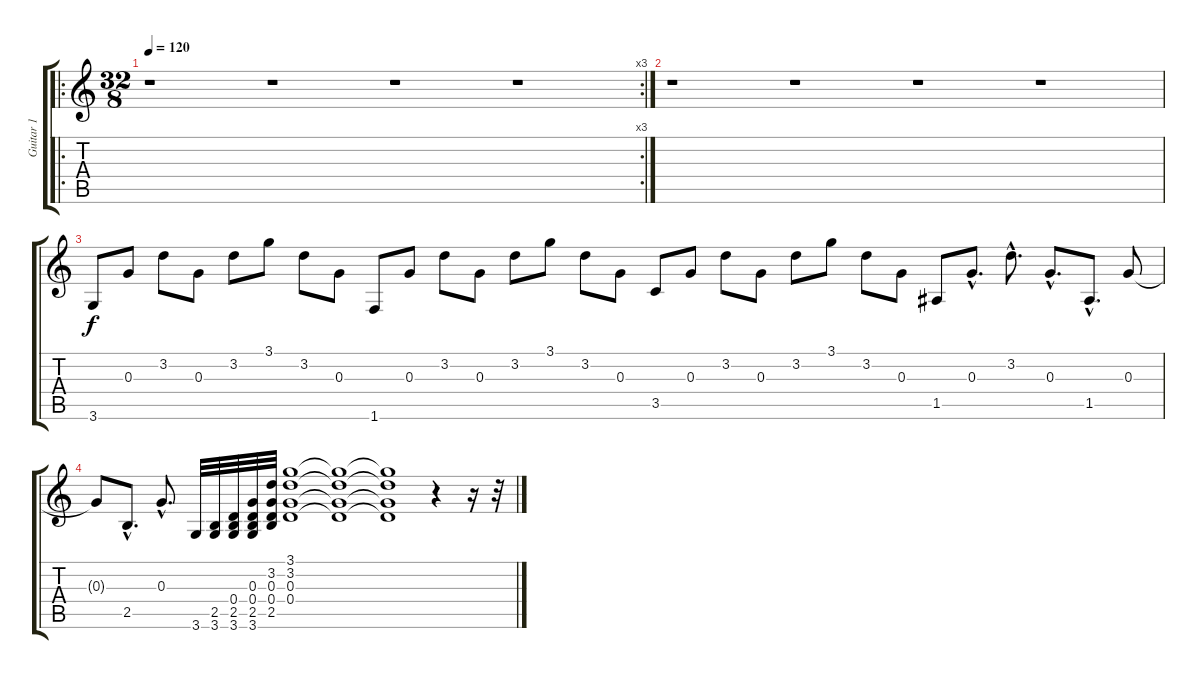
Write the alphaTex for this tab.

\track ("Guitar 1" "Guitar 1") {instrument acousticguitarsteel}
\staff {score tabs}
\tuning (E4 B3 G3 D3 A2 E2) {hide}
\ro
\rc 3
\ts (32 8)
\tempo 120
\clef g2
\ks c
r.1{dy f} r.1 r.1 r.1 |
r.1 r.1 r.1 r.1 |
3.6.8 0.3.8 3.2.8 0.3.8 3.2.8 3.1.8 3.2.8 0.3.8 1.6.8 0.3.8 3.2.8 0.3.8 3.2.8 3.1.8 3.2.8 0.3.8 3.5.8 0.3.8 3.2.8 0.3.8 3.2.8 3.1.8 3.2.8 0.3.8 1.5.8 0.3{hac}.8{d} 3.2{hac}.8{d} 0.3{hac}.8{d} 1.5{hac}.8{d} 0.3.8 |
0.3{t}.8 2.5{hac}.8{d} 0.3{hac}.8{d} 3.6.32 (2.5 3.6).32 (0.4 2.5 3.6).32 (0.3 0.4 2.5 3.6).32 (3.2 0.3 0.4 2.5).32 (3.1 3.2 0.3 0.4).1 (3.1{t} 3.2{t} 0.3{t} 0.4{t}).1 (3.1{t} 3.2{t} 0.3{t} 0.4{t}).1 r.4 r.16 r.32
